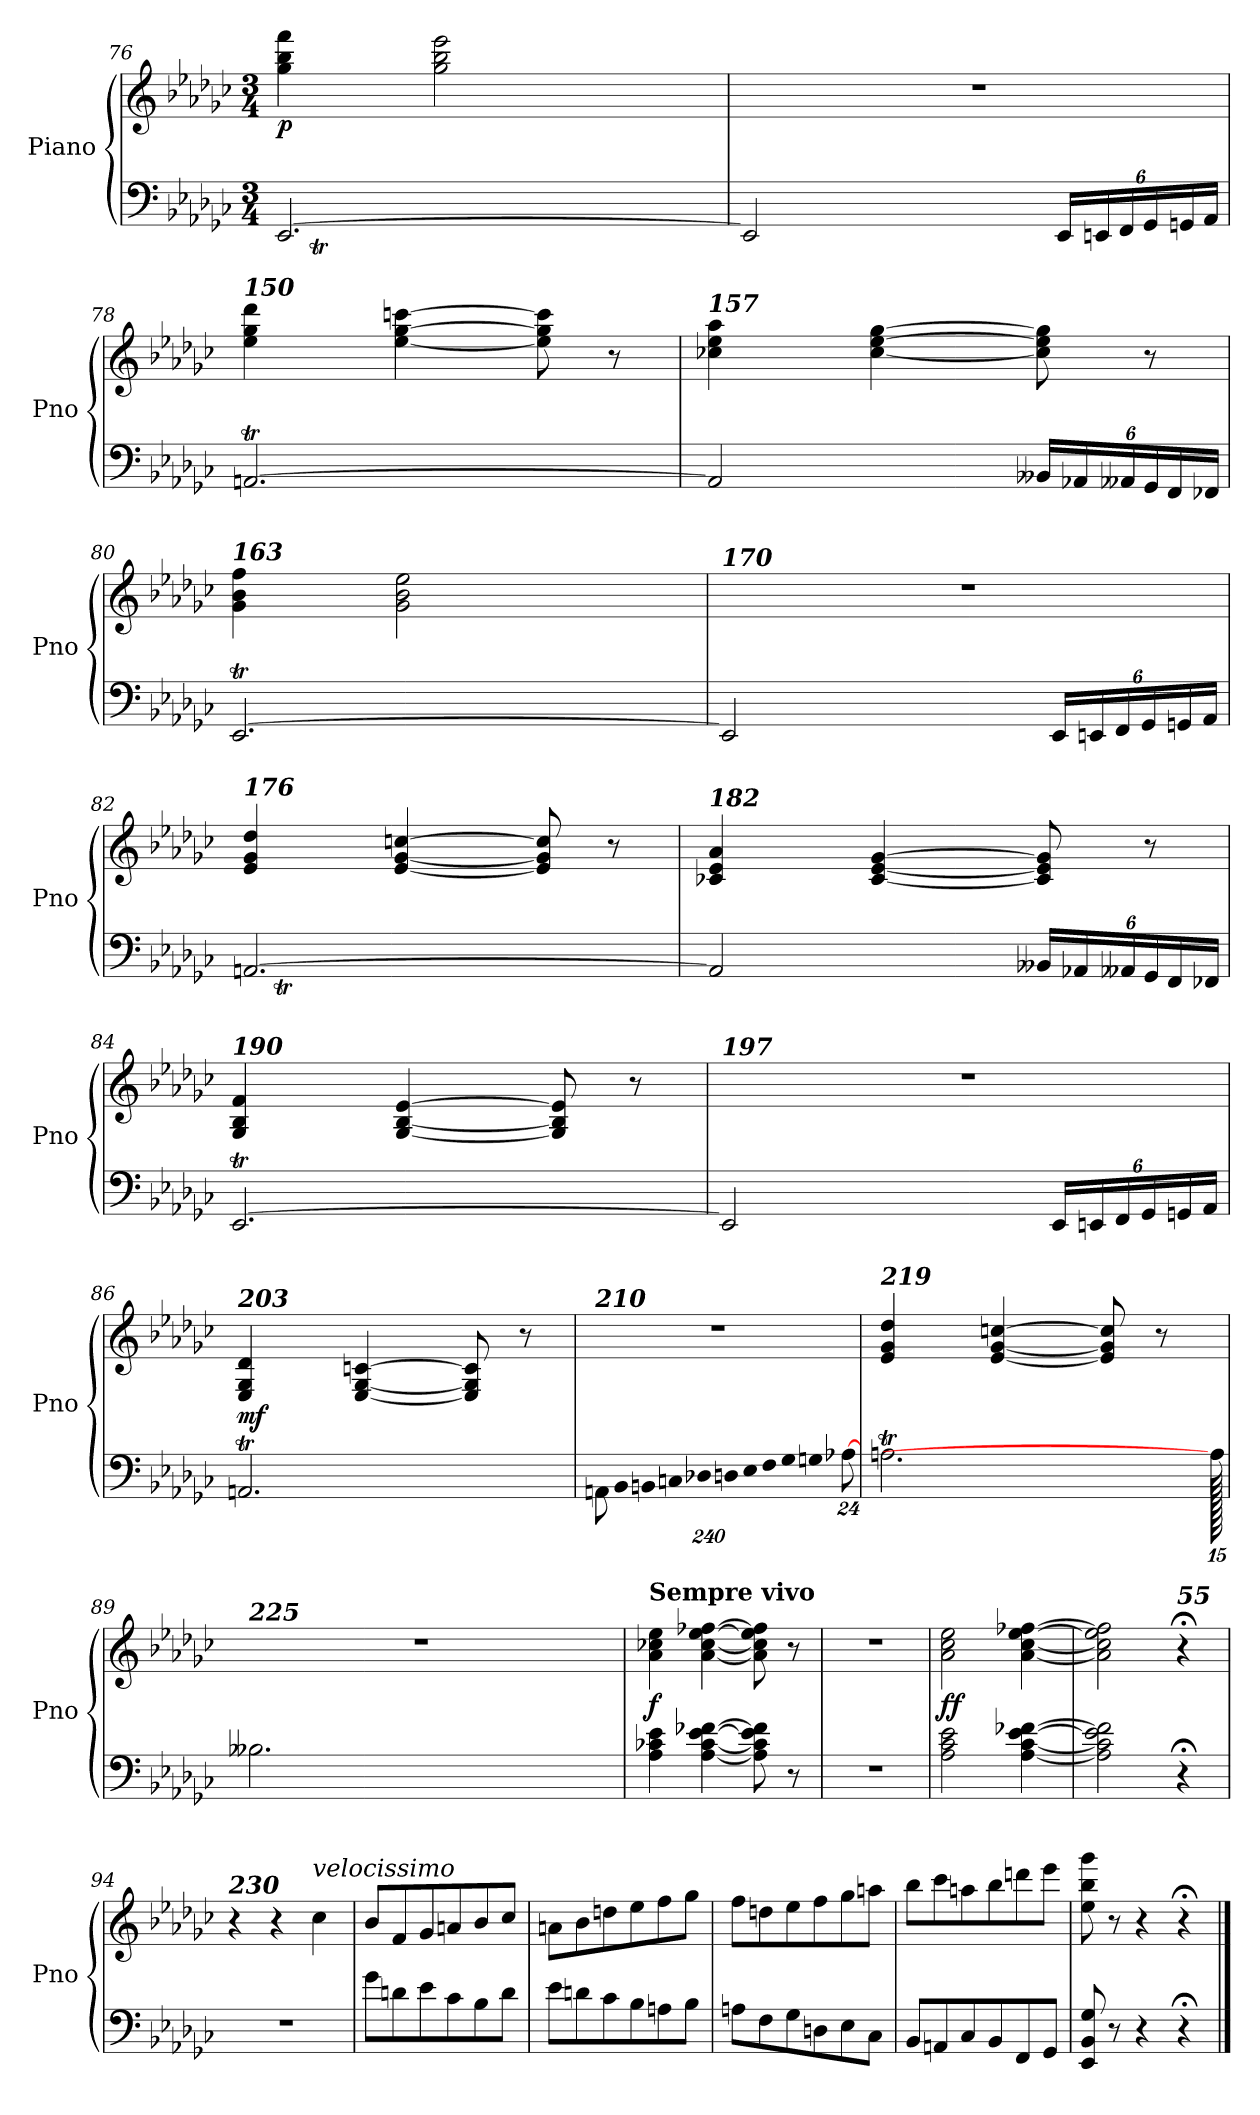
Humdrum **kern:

**kern	**kern	**dynam
*part1	*part1	*part1
*staff2	*staff1	*staff1/2
*I"Piano	*	*
*I'Pno	*	*
*clefF4	*clefG2	*
*k[b-e-a-d-g-c-]	*k[b-e-a-d-g-c-]	*
*M3/4	*M3/4	*
=76	=76	=76
*^	*	*
!	!	!	!LO:DY:b
[2.EE-/	24ryy	4gg-\ 4bb-\ 4fff\	p
*	*Xtuplet	*	*
.	24FFt!yy	.	.
.	24EE-!yy	.	.
.	24FF!yy	.	.
.	24EE-!yy	.	.
.	24FF!yy	.	.
.	24EE-!yy	2gg-\ 2bb-\ 2eee-\	.
.	24FF!yy	.	.
.	24EE-!yy	.	.
.	24FF!yy	.	.
.	24EE-!yy	.	.
.	24FF!yy	.	.
.	24EE-!yy	.	.
.	24FF!yy	.	.
.	24EE-!yy	.	.
.	24FF!yy	.	.
.	24EE-!yy	.	.
.	24FF!yy	.	.
=77	=77	=77	=77
2EE-/]	24EE-!yy	2.r	.
.	24FF!yy	.	.
.	24EE-!yy	.	.
.	24FF!yy	.	.
.	24EE-!yy	.	.
.	24FF!yy	.	.
.	24EE-!yy	.	.
.	24FF!yy	.	.
.	24EE-!yy	.	.
.	24FF!yy	.	.
.	24EE-!yy	.	.
.	24FF!yy	.	.
*tuplet	*	*	*
*Xbrackettup	*	*	*
24EE-/LL	4ryy	.	.
24EEn/	.	.	.
24FF/	.	.	.
24GG-/	.	.	.
24GGn/	.	.	.
24AA-/JJ	.	.	.
!!LO:LB:g=z
=78	=78	=78	=78
!	!	!LO:TX:a:Bi:t=150	!
[2.AAnt/	24ryy	4ee-\ 4gg-\ 4ddd-\	.
*	*Xtuplet	*	*
.	24BB-!yy	.	.
.	24AA!yy	.	.
.	24BB-!yy	.	.
.	24AA!yy	.	.
.	24BB-!yy	.	.
.	24AA!yy	[4ee-\ [4gg-\ [4cccn\	.
.	24BB-!yy	.	.
.	24AA!yy	.	.
.	24BB-!yy	.	.
.	24AA!yy	.	.
.	24BB-!yy	.	.
.	24AA!yy	8ee-\] 8gg-\] 8ccc\]	.
.	24BB-!yy	.	.
.	24AA!yy	.	.
.	24BB-!yy	8r	.
.	24AA!yy	.	.
.	24BB-!yy	.	.
=79	=79	=79	=79
!	!	!LO:TX:a:Bi:t=157	!
2AA/]	24AAn!yy	4cc-X\ 4ee-\ 4aa-\	.
.	24BB-!yy	.	.
.	24AA!yy	.	.
.	24BB-!yy	.	.
.	24AA!yy	.	.
.	24BB-!yy	.	.
.	24AA!yy	[4cc-\ [4ee-\ [4gg-\	.
.	24BB-!yy	.	.
.	24AA!yy	.	.
.	24BB-!yy	.	.
.	24AA!yy	.	.
.	24BB-!yy	.	.
*tuplet	*	*	*
24BB--X/LL	4ryy	8cc-\] 8ee-\] 8gg-\]	.
24AA-X/	.	.	.
24AA--X/	.	.	.
24GG-/	.	8r	.
24FF/	.	.	.
24FF-X/JJ	.	.	.
=80	=80	=80	=80
!	!	!LO:TX:a:Bi:t=163	!
[2.EE-T/	24ryy	4g-\ 4b-\ 4ff\	.
*	*Xtuplet	*	*
.	24FF!yy	.	.
.	24EE-!yy	.	.
.	24FF!yy	.	.
.	24EE-!yy	.	.
.	24FF!yy	.	.
.	24EE-!yy	2g-\ 2b-\ 2ee-\	.
.	24FF!yy	.	.
.	24EE-!yy	.	.
.	24FF!yy	.	.
.	24EE-!yy	.	.
.	24FF!yy	.	.
.	24EE-!yy	.	.
.	24FF!yy	.	.
.	24EE-!yy	.	.
.	24FF!yy	.	.
.	24EE-!yy	.	.
.	24FF!yy	.	.
=81	=81	=81	=81
!	!	!LO:TX:a:Bi:t=170	!
2EE-/]	24EE-!yy	2.r	.
.	24FF!yy	.	.
.	24EE-!yy	.	.
.	24FF!yy	.	.
.	24EE-!yy	.	.
.	24FF!yy	.	.
.	24EE-!yy	.	.
.	24FF!yy	.	.
.	24EE-!yy	.	.
.	24FF!yy	.	.
.	24EE-!yy	.	.
.	24FF!yy	.	.
*tuplet	*	*	*
24EE-/LL	4ryy	.	.
24EEn/	.	.	.
24FF/	.	.	.
24GG-/	.	.	.
24GGn/	.	.	.
24AA-/JJ	.	.	.
=82	=82	=82	=82
!	!	!LO:TX:a:Bi:t=176	!
[2.AAn/	24ryy	4e-/ 4g-/ 4dd-/	.
*	*Xtuplet	*	*
.	24BB-t!yy	.	.
.	24AA!yy	.	.
.	24BB-!yy	.	.
.	24AA!yy	.	.
.	24BB-!yy	.	.
.	24AA!yy	[4e-/ [4g-/ [4ccn/	.
.	24BB-!yy	.	.
.	24AA!yy	.	.
.	24BB-!yy	.	.
.	24AA!yy	.	.
.	24BB-!yy	.	.
.	24AA!yy	8e-/] 8g-/] 8cc/]	.
.	24BB-!yy	.	.
.	24AA!yy	.	.
.	24BB-!yy	8r	.
.	24AA!yy	.	.
.	24BB-!yy	.	.
!!LO:LB:g=z
=83	=83	=83	=83
!	!	!LO:TX:a:Bi:t=182	!
2AA/]	24AAn!yy	4c-X/ 4e-/ 4a-/	.
.	24BB-!yy	.	.
.	24AA!yy	.	.
.	24BB-!yy	.	.
.	24AA!yy	.	.
.	24BB-!yy	.	.
.	24AA!yy	[4c-/ [4e-/ [4g-/	.
.	24BB-!yy	.	.
.	24AA!yy	.	.
.	24BB-!yy	.	.
.	24AA!yy	.	.
.	24BB-!yy	.	.
*tuplet	*	*	*
24BB--X/LL	4ryy	8c-/] 8e-/] 8g-/]	.
24AA-X/	.	.	.
24AA--X/	.	.	.
24GG-/	.	8r	.
24FF/	.	.	.
24FF-X/JJ	.	.	.
=84	=84	=84	=84
!	!	!LO:TX:a:Bi:t=190	!
[2.EE-T/	24ryy	4G-/ 4B-/ 4f/	.
*	*Xtuplet	*	*
.	24FF!yy	.	.
.	24EE-!yy	.	.
.	24FF!yy	.	.
.	24EE-!yy	.	.
.	24FF!yy	.	.
.	24EE-!yy	[4G-/ [4B-/ [4e-/	.
.	24FF!yy	.	.
.	24EE-!yy	.	.
.	24FF!yy	.	.
.	24EE-!yy	.	.
.	24FF!yy	.	.
.	24EE-!yy	8G-/] 8B-/] 8e-/]	.
.	24FF!yy	.	.
.	24EE-!yy	.	.
.	24FF!yy	8r	.
.	24EE-!yy	.	.
.	24FF!yy	.	.
=85	=85	=85	=85
!	!	!LO:TX:a:Bi:t=197	!
2EE-/]	24EE-!yy	2.r	.
.	24FF!yy	.	.
.	24EE-!yy	.	.
.	24FF!yy	.	.
.	24EE-!yy	.	.
.	24FF!yy	.	.
.	24EE-!yy	.	.
.	24FF!yy	.	.
.	24EE-!yy	.	.
.	24FF!yy	.	.
.	24EE-!yy	.	.
.	24FF!yy	.	.
*tuplet	*	*	*
!	!	!	!LO:DY:a=2
24EE-/LL	4ryy	.	other-dynamics
24EEn/	.	.	.
24FF/	.	.	.
24GG-/	.	.	.
24GGn/	.	.	.
24AA-/JJ	.	.	.
=86	=86	=86	=86
!	!	!LO:TX:a:Bi:t=203	!
!	!	!	!LO:DY:b
2.AAnt/	24ryy	4E-/ 4G-/ 4d-/	mf
*	*Xtuplet	*	*
.	24BB-!yy	.	.
.	24AA!yy	.	.
.	24BB-!yy	.	.
.	24AA!yy	.	.
.	24BB-!yy	.	.
.	24AA!yy	[4E-/ [4G-/ [4cn/	.
.	24BB-!yy	.	.
.	24AA!yy	.	.
.	24BB-!yy	.	.
.	24AA!yy	.	.
.	24BB-!yy	.	.
.	24AA!yy	8E-/] 8G-/] 8c/]	.
.	24BB-!yy	.	.
.	24AA!yy	.	.
.	24BB-!yy	8r	.
.	24AA!yy	.	.
.	24BB-!yy	.	.
*v	*v	*	*
!!LO:LB:g=z
=87	=87	=87
*tuplet	*	*
*^	*	*
!	!	!LO:TX:a:Bi:t=210	!
!LO:N:vis=16	!	!	!
*v	*v	*	*
1920%131AAn\LL	2.r	.
!LO:N:vis=16	!	!
1920%131BB-\	.	.
!LO:N:vis=16	!	!
1920%131BBn\	.	.
!LO:N:vis=16	!	!
1920%131Cn\	.	.
!LO:N:vis=16	!	!
1920%131D-X\	.	.
!LO:N:vis=16	!	!
1920%131Dn\	.	.
!LO:N:vis=16	!	!
1920%131E-\	.	.
!LO:N:vis=16	!	!
1920%131F\	.	.
!LO:N:vis=16	!	!
1920%131G-\	.	.
!LO:N:vis=16	!	!
1920%131Gn\	.	.
[192%13A-X\J	.	.
=88	=88	=88
*^	*	*
!	!	!LO:TX:a:Bi:t=219	!
!	!	!	!LO:DY:b
2.Ant\	24ryy	4e-/ 4g-/ 4dd-/	other-dynamics
*	*Xtuplet	*	*
.	24B-!yy	.	.
.	24A!yy	.	.
.	24B-!yy	.	.
.	24A!yy	.	.
.	24B-!yy	.	.
.	24A!yy	[4e-/ [4g-/ [4ccn/	.
.	24B-!yy	.	.
.	24A!yy	.	.
.	24B-!yy	.	.
.	24A!yy	.	.
.	24B-!yy	.	.
.	24A!yy	8e-/] 8g-/] 8cc/]	.
.	24B-!yy	.	.
.	24A!yy	.	.
.	24B-!yy	8r	.
.	24A!yy	.	.
.	24B-!yy	.	.
1920A-\]	1920ryy	1920ryy	.
=89	=89	=89	=89
!	!	!LO:TX:a:Bi:t=225	!
2.B--X\	24ryy	2.r	.
.	24B-X!yy	.	.
.	24An!yy	.	.
.	24B-!yy	.	.
.	24A!yy	.	.
.	24B-!yy	.	.
.	24A!yy	.	.
.	24B-!yy	.	.
.	24A!yy	.	.
.	24B-!yy	.	.
.	24A!yy	.	.
.	24B-!yy	.	.
.	24A!yy	.	.
.	24B-!yy	.	.
.	24A!yy	.	.
.	24B-!yy	.	.
.	24A!yy	.	.
.	24B-!yy	.	.
=90	=90	=90	=90
!	!	!LO:TX:a:B:t=Sempre vivo	!
!	!	!	!LO:DY:b
*v	*v	*	*
4A-\ 4c-X\ 4e-\	4a-\ 4cc-X\ 4ee-\	f
[4A-\ [4c-\ [4e-\ [4f-X\	[4a-\ [4cc-\ [4ee-\ [4ff-X\	.
8A-\] 8c-\] 8e-\] 8f-\]	8a-\] 8cc-\] 8ee-\] 8ff-\]	.
8r	8r	.
=91	=91	=91
2.r	2.r	.
=92	=92	=92
!	!	!LO:DY:b
2A-\ 2c-\ 2e-\	2a-\ 2cc-\ 2ee-\	ff
[4A-\ [4c-\ [4e-\ [4f-X\	[4a-\ [4cc-\ [4ee-\ [4ff-X\	.
=93	=93	=93
2A-\] 2c-\] 2e-\] 2f-\]	2a-\] 2cc-\] 2ee-\] 2ff-\]	.
!	!LO:TX:a:Bi:t=55	!
4r;<	4r;<	.
!!LO:PB:g=z
=94	=94	=94
!	!LO:TX:a:Bi:t=230	!
2.r	4r	.
!	!	!LO:DY:b
.	4r	other-dynamics
!	!LO:TX:a:i:t=velocissimo	!
.	4cc-\	.
=95	=95	=95
8g-\L	8b-/L	.
8dn\	8f/	.
8e-\	8g-/	.
8c-\	8an/	.
8B-\	8b-/	.
8d\J	8cc-/J	.
=96	=96	=96
8e-\L	8an\L	.
8dn\	8b-\	.
8c-\	8ddn\	.
8B-\	8ee-\	.
8An\	8ff\	.
8B-\J	8gg-\J	.
=97	=97	=97
8An\L	8ff\L	.
8F\	8ddn\	.
8G-\	8ee-\	.
8Dn\	8ff\	.
8E-\	8gg-\	.
8C-\J	8aan\J	.
=98	=98	=98
8BB-/L	8bb-\L	.
8AAn/	8ccc-\	.
8C-/	8aan\	.
8BB-/	8bb-\	.
8FF/	8dddn\	.
8GG-/J	8eee-\J	.
=99	=99	=99
8EE-/ 8BB-/ 8G-/	8ee-\ 8bb-\ 8ggg-\	.
8r	8r	.
4r	4r	.
4r;<	4r;<	.
==	==	==
*-	*-	*-
